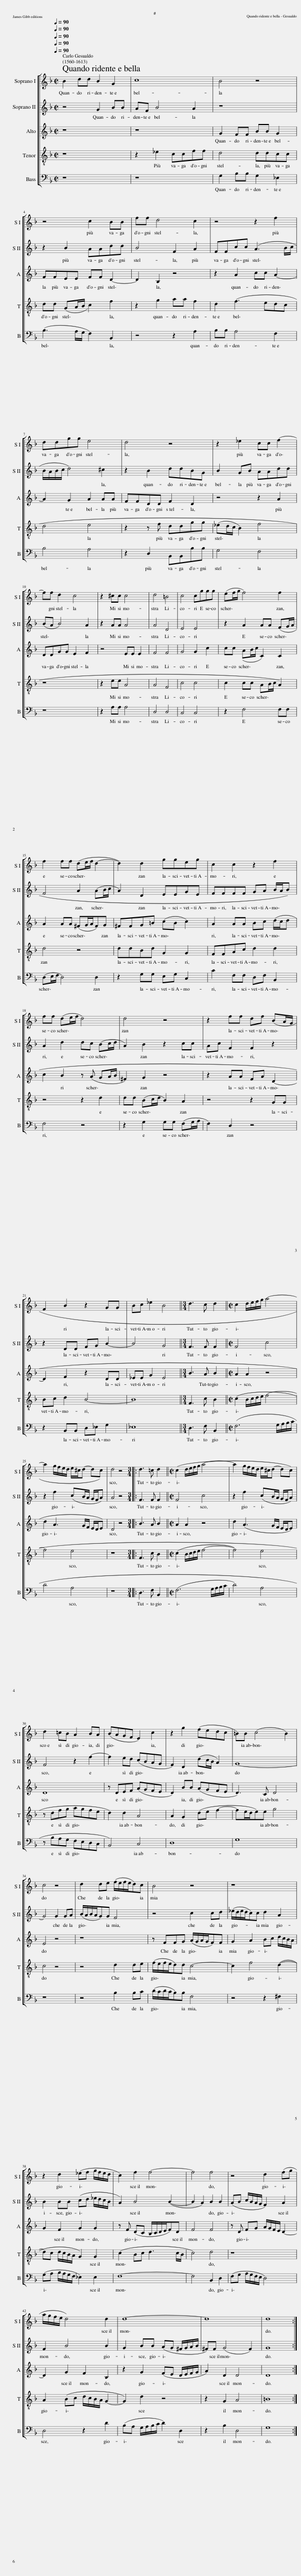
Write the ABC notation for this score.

X:1
%%score [ 1 2 3 4 5 ]
L:1/8
Q:1/4=90
M:2/2
I:linebreak $
K:F
V:1 treble
V:2 treble
V:3 treble
V:4 treble-8
V:5 bass
V:1
 B2 dd B2 G2 | c8 | B4 z4 |$ z4 c2 BB | ff d4 c2 | %5
 z4 z2 f2 |$ ddgg e4 | d4 z4 | z2 _e2 cc f2- |$ ff d2 c4 | %10
 z2 ^cc c4 | d4 =B4 | c4 cggg | (ef/g/ f4) f2 |$ f2 ff (de/f/ d2- | %15
 d2) d2 ggeg | c2 c2 z2 f2 |$ ff (de/f/ d4) | d4 z4 | z2 ff df (BA/G/ |$ %20
 F2 B2 z2 GG | Bc _e2 B4 ||[M:3/4] d3 c d2 ||[M:2/2] c2 d/e/f/g/ a4- |$ a2 g/f/e/d/ e/^c/d- dc) | %25
 d4 z4 |:[M:3/4] d3 =c d2 ||[M:2/2] (c2 d/e/f/g/ a4- | a2 g/f/e/d/ e/^c/d- dc) |$ d2 =cB A2 BA | %30
 (BAGF E2) c2 | z2 g2 (fedc | =B)B (c4 B2) |$ c4 z4 | d2 de (f/e/f/e/d)c | %35
 B4 z4 | z8 |$ z2 d2 (_ef g/f/e/d/ | c2) f2 f4- | f4 f4 | %40
 z4 d2 (fg |$ a/g/f/e/ d4) d2 | d8- | d8 | d8 :| %45
V:2
 z4 G2 BB | AF B4 A2 | z8 |$ z2 B2 AAdd | B4 F2 A2 | %5
 FFcc (A3 B/c/ |$ B/A/B/c/ d4) ^c2 | z2 B2 ddBG | B2 GB AAdd |$ (BA B4) A2 | %10
 z2 AA A4 | A4 D4 | E4 E4 | z2 A2 AA (FG/A/ |$ F4 A2 (AB/c/ | %15
 A2) D2 EEGE | FFFF GA B/A/B) |$ A2 d2 dc (Bc/d/ | A2) B2 z2 cc | Ac F2 F2 z2 |$ %20
 z2 DD FG B2- | B4 G4 ||[M:3/4] F3 F F2 ||[M:2/2] F4 c4 |$ z2 f2 (cB/A/ G/F/A) | %25
 A4 z4 |:[M:3/4] F3 F F2 ||[M:2/2] F4 c4 | z2 f2 (cB/A/ G/F/A) |$ F4 z2 f2- | %30
 f2 ed (cBAG | F2) D2 (dc/B/ A2) | G8- |$ G4 G2 GA | (B/A/B/A/G)G F4 | %35
 z4 c2 cd | (_e/d/e/d/c)c d2 A2 |$ B2 BB (cd _e/d/c/B/ | A2) B4 (B2- | B2 A2) B2 B2 | %40
 (AB c/B/A/G/ F2) A2 |$ F2 B4 B2 | G2 BB (AG ^F/G/A/B/ | ^F)F (G4 F2) | G8 :| %45
V:3
 z8 | z8 | G2 FF BB G2 |$ FFEE FF D2- | D2 B,2 z4 | %5
 z2 A2 cc A2- |$ A2 G2 A2 AA | FFDD F2 D2 | z4 z2 A2 |$ DDGG E2 F2 | %10
 z4 EE E2 | F4 F4 | G4 G2 c2 | cc (AB/c/ C2) C2 |$ A2 AA (^FG/A/F)G | %15
 ^FFG=B (cB c2) | A2 AA Bc (d/c/d |$ c2 B2 z (A GA/B/ | ^F2) G2 z4 | z2 AA FA D2- |$ %20
 D2 F2 z2 DD | _EE G2 E4 ||[M:3/4] B3 A B2 ||[M:2/2] A2 A2 z4 |$ d2 A3 G/F/ E/D/E) | %25
 D4 z4 |:[M:3/4] B3 A B2 ||[M:2/2] A2 A2 z4 | d2 (A3 G/F/ E/D/E) |$ D8 | %30
 z DEF (AGFE | D2) BB (AGFE | D3) C D4 |$ E4 z4 | z8 | %35
 z FFG (A/G/A/G/F)F | G2 A2 Bc d/c/B/A/ |$ G2 F2 G2 G2 | z F (DC B,/C/D/E/F)D | F4 F4 | %40
 z D FG A/G/F/E/ D2- |$ D2 G2 F2 B,2 | z2 G2 (FE D/E/F/G/ | A2) D2 D4 | D8 :| %45
V:4
 z8 | z2 _e2 ccff | d4 ddcc |$ dd (GA/B/ c2) f2 | z2 g2 aa f2 | %5
 d2 (f3 edc |$ d4 e4 | z2 z f ddgg | (_ed/c/ B2) f4 |$ z8 | %10
 z2 ee A4 | A4 F4 | c4 c4 | c2 cc AB/c/ A2) |$ d4 z4 | %15
 ddBd G2 G2 | FFAc d2 d2 |$ z4 z2 d2 | dd (Bc/d/ B2) A2 | z4 z2 GG |$ %20
 Bc d2 B4- | B8 ||[M:3/4] F3 c B2 ||[M:2/2] (c2 B/c/d/e/ f4- |$ f4 e4 | %25
 z8 |:[M:3/4] F3 c B2 ||[M:2/2] (c2 B/c/d/e/ f4- | f4) e4 |$ z dfg agfe | %30
 d2) d2 A4 | A2 G2 (de f2- | fe/d/e)e g4 |$ c4 z4 | z4 d2 de | %35
 (f/e/f/e/d)d c4- | c2 f4 (d2- |$ dc d/c/B/A/ G2) G2 | (c2 Bc d3 c/B/ | c4) d4 | %40
 z8 |$ A2 (Bc d/c/B/A/ G2- | G2) d2 z4 | z2 G2 A4 | =B8 :| %45
V:5
 z8 | z8 | G,2 B,B, G,2 _E,2 |$ (B,3 A,/G,/ F,2) B,,2 | z4 z2 A,2 | %5
 B,B, A,4 F,2 |$ B,4 A,4 | z2 D,2 B,,B,,B,B, | G,4 F,4 |$ z8 | %10
 z2 A,A, A,4 | D,4 D,4 | C,4 C,4 | z2 F,4 F,F, |$ (D,E,/F,/ D,4) D,2 | %15
 z2 G,G, E,G, C,2 | C2 F,F, D,F, B,,2 |$ F,4 z4 | z2 G,2 G,G, (F,G,/A,/ | F,2) D,2 z4 |$ %20
 z2 B,,B,, D,_E, G,2 | _E,8 ||[M:3/4] D,3 F, B,,2 ||[M:2/2] (F,6 G,/A,/B,/C/ |$ D4 A,4 | %25
 z8 |:[M:3/4] D,3 F, B,,2 ||[M:2/2] (F,6 G,/A,/B,/C/ | D4) A,4 |$ z B,A,G, F,E,D,C, | %30
 B,,4) C,4 | D,8 | G,8 |$ z8 | z4 B,2 B,C | %35
 (D/C/D/C/B,)B, F,4 | z4 z2 ^F,2 |$ (G,A, B,/A,/G,/F,/ _E,2) E,2 | F,8- | F,4 B,,2 D,2 | %40
 (F,G, A,/G,/F,/E,/ D,4) |$ D,4 z2 D2 | (B,A, G,/A,/B,/C/ D2) D,2 | z2 B,2 D,4 | G,8 :| %45
